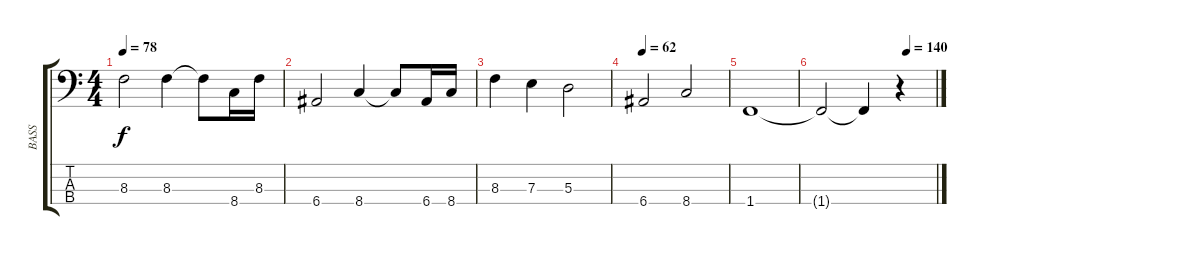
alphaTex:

\track ("BASS" "BASS") {instrument electricbassfinger}
\staff {score tabs}
\tuning (G2 D2 A1 E1) {hide}
\ts (4 4)
\tempo 78
\clef f4
\ks c
8.3.2{dy f} 8.3.4 8.3{t}.8 8.4.16 8.3.16 |
6.4.2 8.4.4 8.4{t}.8 6.4.16 8.4.16 |
8.3.4 7.3.4 5.3.2 |
\tempo 62
6.4.2 8.4.2 |
1.4.1 |
\tempo (140 0.75)
1.4{t}.2 1.4{t}.4 r.4
